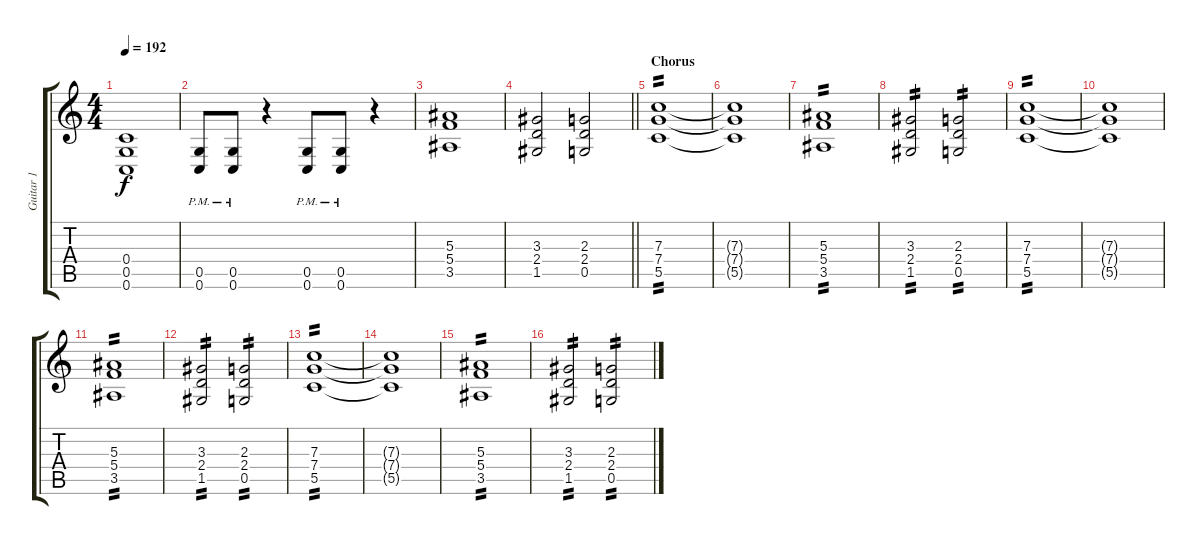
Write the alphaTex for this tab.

\track ("Guitar 1" "Guitar 1") {instrument overdrivenguitar}
\staff {score tabs}
\tuning (D4 A3 F3 C3 G2 C2) {hide}
\ts (4 4)
\tempo 192
\clef g2
\ks c
(0.4 0.5 0.6).1{dy f} |
(0.5{pm} 0.6{pm}).8 (0.5{pm} 0.6{pm}).8 r.4 (0.5{pm} 0.6{pm}).8 (0.5{pm} 0.6{pm}).8 r.4 |
(5.3 5.4 3.5).1 |
\barLineRight lightlight
(3.3 2.4 1.5).2 (2.3 2.4 0.5).2 |
\section ("" "Chorus")
(7.3 7.4 5.5).1{tp 2} |
(7.3{t} 7.4{t} 5.5{t}).1 |
(5.3 5.4 3.5).1{tp 2} |
(3.3 2.4 1.5).2{tp 2} (2.3 2.4 0.5).2{tp 2} |
(7.3 7.4 5.5).1{tp 2} |
(7.3{t} 7.4{t} 5.5{t}).1 |
(5.3 5.4 3.5).1{tp 2} |
(3.3 2.4 1.5).2{tp 2} (2.3 2.4 0.5).2{tp 2} |
(7.3 7.4 5.5).1{tp 2} |
(7.3{t} 7.4{t} 5.5{t}).1 |
(5.3 5.4 3.5).1{tp 2} |
(3.3 2.4 1.5).2{tp 2} (2.3 2.4 0.5).2{tp 2}
